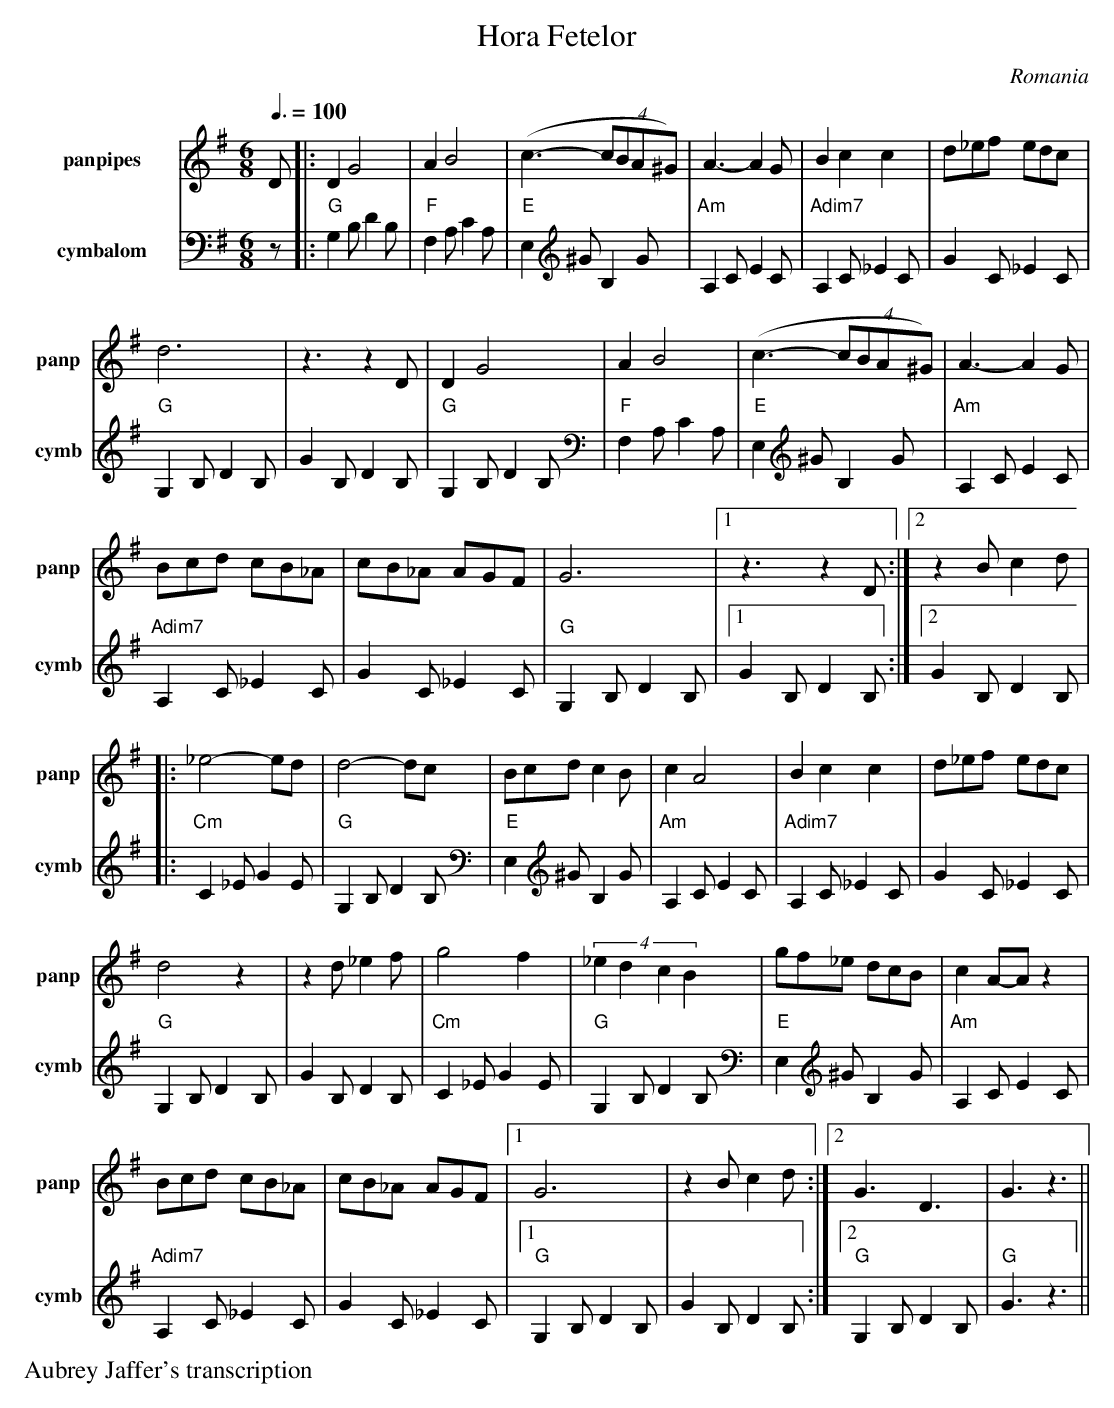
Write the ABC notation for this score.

X:1
T: Hora Fetelor
O: Romania
M: 6/8
L: 1/8
Q: 3/8=100
K: G
V: 1 name=panpipes snm=panp
D|:D2G4 |A2B4 |(c3-(4cBA^G) |A3-A2 G |B2c2c2 |d_ef edc|
 d6 |z3z2D |D2G4 |A2B4 |(c3-(4cBA^G) |A3-A2 G |
 Bcd cB_A |cB_A AGF |G6 |1 z3 z2D :|2 z2B c2d |
|: _e4-ed |d4-dc |Bcd c2B |c2A4 |B2c2c2 |d_ef edc |
 d4 z2 |z2d _e2f |g4f2 |(4_e2d2c2B2 |gf_e dcB |c2A-Az2 |
 Bcd cB_A |cB_A AGF |1G6 |z2B c2d :|2 G3 D3 |G3z3 ||
V: 2 name=cymbalom snm=cymb
z|:"G"G,2B,D2B, |"F"F,2A,C2A, |"E"E,2^GB,2G |"Am"A,2CE2C |"Adim7"A,2C_E2C |G2C_E2C |
 "G"G,2B,D2B, |G2B,D2B, |"G"G,2B,D2B, |"F"F,2A,C2A, |"E"E,2^GB,2G |"Am"A,2CE2C |
 "Adim7"A,2C_E2C |G2C_E2C |"G"G,2B,D2B, |1 G2B,D2B, :|2 G2B,D2B, |
|: "Cm"C2_EG2E |"G"G,2B,D2B, |"E"E,2^GB,2G |"Am"A,2CE2C |"Adim7"A,2C_E2C |G2C_E2C |
 "G"G,2B,D2B, |G2B,D2B, |"Cm"C2_EG2E |"G"G,2B,D2B, |"E"E,2^GB,2G |"Am"A,2CE2C |
 "Adim7"A,2C_E2C |G2C_E2C |1"G"G,2B,D2B, |G2B,D2B, :|2 "G"G,2B,D2B, |"G"G3 \
 z3 ||
